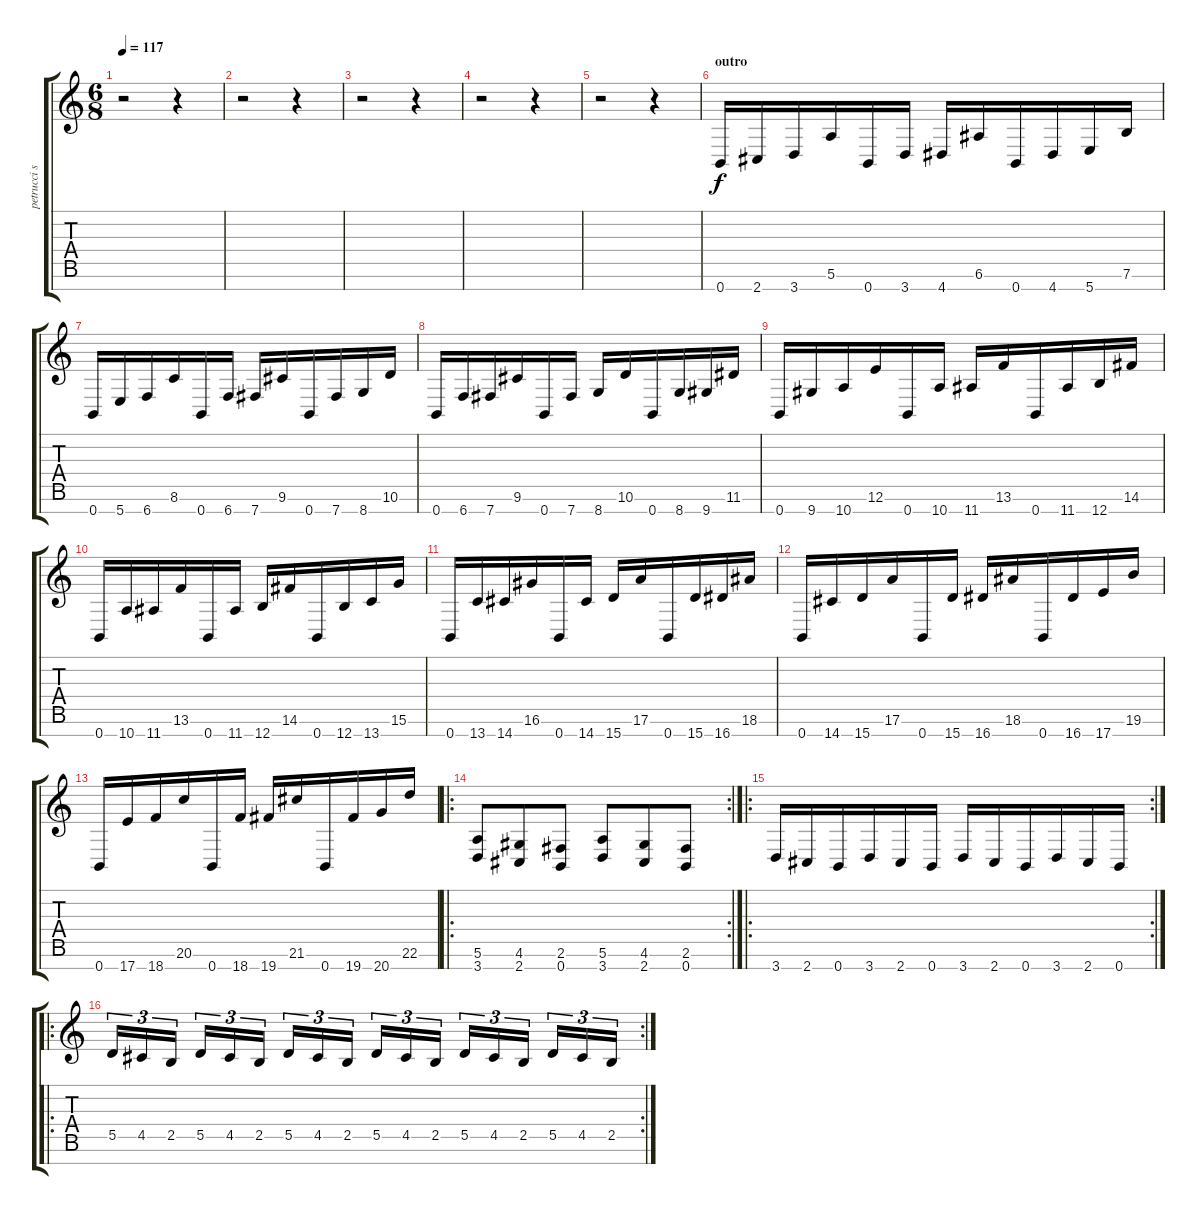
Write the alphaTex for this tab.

\track ("petrucci solo 7str." "petrucci s") {instrument distortionguitar}
\staff {score tabs}
\tuning (E4 B3 G3 D3 A2 E2 B1) {hide}
\ts (6 8)
\tempo 117
\clef g2
\ks c
r.2{dy f} r.4 |
r.2 r.4 |
r.2 r.4 |
r.2 r.4 |
r.2 r.4 |
\section ("" "outro")
0.7.16 2.7.16 3.7.16 5.6.16 0.7.16 3.7.16 4.7.16 6.6.16 0.7.16 4.7.16 5.7.16 7.6.16 |
0.7.16 5.7.16 6.7.16 8.6.16 0.7.16 6.7.16 7.7.16 9.6.16 0.7.16 7.7.16 8.7.16 10.6.16 |
0.7.16 6.7.16 7.7.16 9.6.16 0.7.16 7.7.16 8.7.16 10.6.16 0.7.16 8.7.16 9.7.16 11.6.16 |
0.7.16 9.7.16 10.7.16 12.6.16 0.7.16 10.7.16 11.7.16 13.6.16 0.7.16 11.7.16 12.7.16 14.6.16 |
0.7.16 10.7.16 11.7.16 13.6.16 0.7.16 11.7.16 12.7.16 14.6.16 0.7.16 12.7.16 13.7.16 15.6.16 |
0.7.16 13.7.16 14.7.16 16.6.16 0.7.16 14.7.16 15.7.16 17.6.16 0.7.16 15.7.16 16.7.16 18.6.16 |
0.7.16 14.7.16 15.7.16 17.6.16 0.7.16 15.7.16 16.7.16 18.6.16 0.7.16 16.7.16 17.7.16 19.6.16 |
0.7.16 17.7.16 18.7.16 20.6.16 0.7.16 18.7.16 19.7.16 21.6.16 0.7.16 19.7.16 20.7.16 22.6.16 |
\ro
\rc 2
(5.6 3.7).8 (4.6 2.7).8 (2.6 0.7).8 (5.6 3.7).8 (4.6 2.7).8 (2.6 0.7).8 |
\ro
\rc 2
3.7.16 2.7.16 0.7.16 3.7.16 2.7.16 0.7.16 3.7.16 2.7.16 0.7.16 3.7.16 2.7.16 0.7.16 |
\ro
\rc 2
5.5.16{tu (3 2)} 4.5.16{tu (3 2)} 2.5.16{tu (3 2)} 5.5.16{tu (3 2)} 4.5.16{tu (3 2)} 2.5.16{tu (3 2)} 5.5.16{tu (3 2)} 4.5.16{tu (3 2)} 2.5.16{tu (3 2)} 5.5.16{tu (3 2)} 4.5.16{tu (3 2)} 2.5.16{tu (3 2)} 5.5.16{tu (3 2)} 4.5.16{tu (3 2)} 2.5.16{tu (3 2)} 5.5.16{tu (3 2)} 4.5.16{tu (3 2)} 2.5.16{tu (3 2)}
